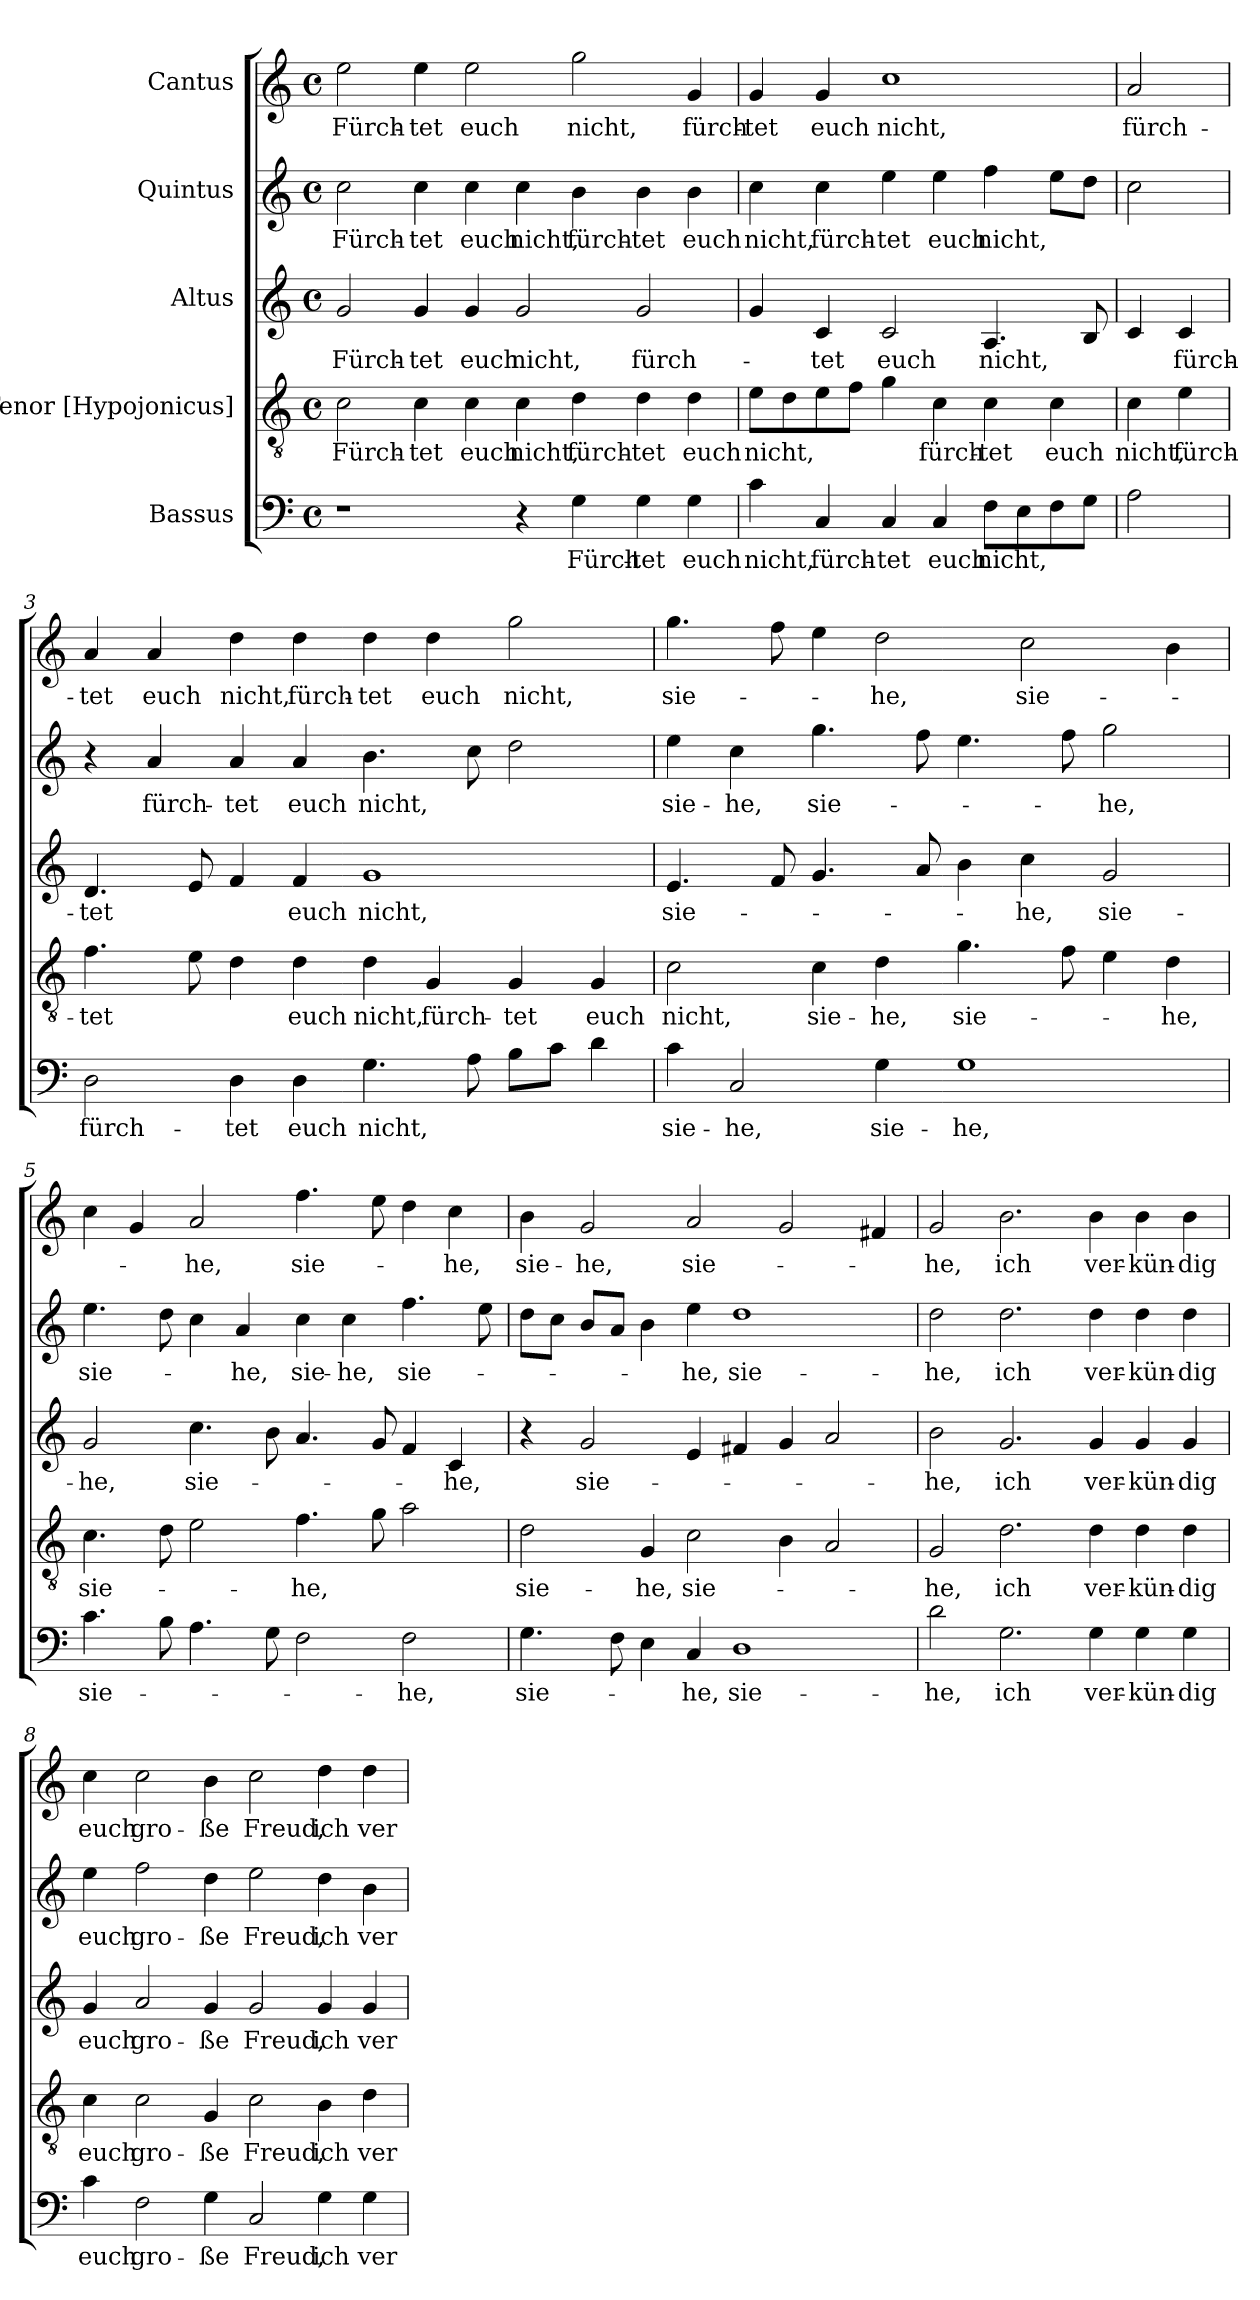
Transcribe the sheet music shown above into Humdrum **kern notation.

**kern	**text	**kern	**text	**kern	**text	**kern	**text	**kern	**text
*part5	*part5	*part4	*part4	*part3	*part3	*part2	*part2	*part1	*part1
*staff5	*staff5	*staff4	*staff4	*staff3	*staff3	*staff2	*staff2	*staff1	*staff1
*I"Bassus	*	*I"Tenor [Hypojonicus]	*	*I"Altus	*	*I"Quintus	*	*I"Cantus	*
*clefF4	*	*clefGv2	*	*clefG2	*	*clefG2	*	*clefG2	*
*k[]	*	*k[]	*	*k[]	*	*k[]	*	*k[]	*
*M4/2	*	*M4/2	*	*M4/2	*	*M4/2	*	*M4/2	*
*met(c)	*	*met(c)	*	*met(c)	*	*met(c)	*	*met(c)	*
=1	=1	=1	=1	=1	=1	=1	=1	=1	=1
!	!	!	!LO:LY:b	!	!LO:LY:b	!	!LO:LY:b	!	!LO:LY:b
1r	.	2c\	Fürch-	2g/	Fürch-	2cc\	Fürch-	2ee\	Fürch-
!	!	!	!LO:LY:b	!	!LO:LY:b	!	!LO:LY:b	!	!LO:LY:b
.	.	4c\	-tet	4g/	-tet	4cc\	-tet	4ee\	-tet
!	!	!	!LO:LY:b	!	!LO:LY:b	!	!LO:LY:b	!	!LO:LY:b
.	.	4c\	euch	4g/	euch	4cc\	euch	2ee\	euch
!	!	!	!LO:LY:b	!	!LO:LY:b	!	!LO:LY:b	!	!
4r	.	4c\	nicht,	2g/	nicht,	4cc\	nicht,	.	.
!	!LO:LY:b	!	!LO:LY:b	!	!	!	!LO:LY:b	!	!LO:LY:b
4G\	Fürch-	4d\	fürch-	.	.	4b\	fürch-	2gg\	nicht,
!	!LO:LY:b	!	!LO:LY:b	!	!LO:LY:b	!	!LO:LY:b	!	!
4G\	-tet	4d\	-tet	2g/	fürch-	4b\	-tet	.	.
!	!LO:LY:b	!	!LO:LY:b	!	!	!	!LO:LY:b	!	!LO:LY:b
4G\	euch	4d\	euch	.	.	4b\	euch	4g/	fürch-
=2	=2	=2	=2	=2	=2	=2	=2	=2	=2
!	!LO:LY:b	!	!LO:LY:b	!	!	!	!LO:LY:b	!	!LO:LY:b
4c\	nicht,	8e\L	nicht,	4g/	.	4cc\	nicht,	4g/	-tet
.	.	8d\	.	.	.	.	.	.	.
!	!LO:LY:b	!	!	!	!LO:LY:b	!	!LO:LY:b	!	!LO:LY:b
4C/	fürch-	8e\	.	4c/	-tet	4cc\	fürch-	4g/	euch
.	.	8f\J	.	.	.	.	.	.	.
!	!LO:LY:b	!	!	!	!LO:LY:b	!	!LO:LY:b	!	!LO:LY:b
4C/	-tet	4g\	.	2c/	euch	4ee\	-tet	1cc	nicht,
!	!LO:LY:b	!	!LO:LY:b	!	!	!	!LO:LY:b	!	!
4C/	euch	4c\	fürch-	.	.	4ee\	euch	.	.
!	!LO:LY:b	!	!LO:LY:b	!	!LO:LY:b	!	!LO:LY:b	!	!
8F\L	nicht,	4c\	-tet	4.A/	nicht,	4ff\	nicht,	.	.
8E\	.	.	.	.	.	.	.	.	.
!	!	!	!LO:LY:b	!	!	!	!	!	!
8F\	.	4c\	euch	.	.	8ee\L	.	.	.
8G\J	.	.	.	8B/	.	8dd\J	.	.	.
!!LO:LB:g=z
=2X1	=2X1	=2X1	=2X1	=2X1	=2X1	=2X1	=2X1	=2X1	=2X1
!	!	!	!LO:LY:b	!	!	!	!	!	!LO:LY:b
2A\	.	4c\	nicht,	4c/	.	2cc\	.	2a/	fürch-
!	!	!	!LO:LY:b	!	!LO:LY:b	!	!	!	!
.	.	4e\	fürch-	4c/	fürch-	.	.	.	.
=3	=3	=3	=3	=3	=3	=3	=3	=3	=3
!	!LO:LY:b	!	!LO:LY:b	!	!LO:LY:b	!	!	!	!LO:LY:b
2D\	fürch-	4.f\	-tet	4.d/	-tet	4r	.	4a/	-tet
!	!	!	!	!	!	!	!LO:LY:b	!	!LO:LY:b
.	.	.	.	.	.	4a/	fürch-	4a/	euch
.	.	8e\	.	8e/	.	.	.	.	.
!	!LO:LY:b	!	!	!	!	!	!LO:LY:b	!	!LO:LY:b
4D\	-tet	4d\	.	4f/	.	4a/	-tet	4dd\	nicht,
!	!LO:LY:b	!	!LO:LY:b	!	!LO:LY:b	!	!LO:LY:b	!	!LO:LY:b
4D\	euch	4d\	euch	4f/	euch	4a/	euch	4dd\	fürch-
!	!LO:LY:b	!	!LO:LY:b	!	!LO:LY:b	!	!LO:LY:b	!	!LO:LY:b
4.G\	nicht,	4d\	nicht,	1g	nicht,	4.b\	nicht,	4dd\	-tet
!	!	!	!LO:LY:b	!	!	!	!	!	!LO:LY:b
.	.	4G/	fürch-	.	.	.	.	4dd\	euch
8A\	.	.	.	.	.	8cc\	.	.	.
!	!	!	!LO:LY:b	!	!	!	!	!	!LO:LY:b
8B\L	.	4G/	-tet	.	.	2dd\	.	2gg\	nicht,
8c\J	.	.	.	.	.	.	.	.	.
!	!	!	!LO:LY:b	!	!	!	!	!	!
4d\	.	4G/	euch	.	.	.	.	.	.
=4	=4	=4	=4	=4	=4	=4	=4	=4	=4
!	!LO:LY:b	!	!LO:LY:b	!	!LO:LY:b	!	!LO:LY:b	!	!LO:LY:b
4c\	sie-	2c\	nicht,	4.e/	sie-	4ee\	sie-	4.gg\	sie-
!	!LO:LY:b	!	!	!	!	!	!LO:LY:b	!	!
2C/	-he,	.	.	.	.	4cc\	-he,	.	.
.	.	.	.	8f/	.	.	.	8ff\	.
!	!	!	!LO:LY:b	!	!	!	!LO:LY:b	!	!
.	.	4c\	sie-	4.g/	.	4.gg\	sie-	4ee\	.
!	!LO:LY:b	!	!LO:LY:b	!	!	!	!	!	!LO:LY:b
4G\	sie-	4d\	-he,	.	.	.	.	2dd\	-he,
.	.	.	.	8a/	.	8ff\	.	.	.
!	!LO:LY:b	!	!LO:LY:b	!	!	!	!	!	!
1G	-he,	4.g\	sie-	4b\	.	4.ee\	.	.	.
!	!	!	!	!	!LO:LY:b	!	!	!	!LO:LY:b
.	.	.	.	4cc\	-he,	.	.	2cc\	sie-
.	.	8f\	.	.	.	8ff\	.	.	.
!	!	!	!	!	!LO:LY:b	!	!LO:LY:b	!	!
.	.	4e\	.	2g/	sie-	2gg\	-he,	.	.
!	!	!	!LO:LY:b	!	!	!	!	!	!
.	.	4d\	-he,	.	.	.	.	4b\	.
!!LO:PB:g=z
=5	=5	=5	=5	=5	=5	=5	=5	=5	=5
!	!LO:LY:b	!	!LO:LY:b	!	!LO:LY:b	!	!LO:LY:b	!	!
4.c\	sie-	4.c\	sie-	2g/	-he,	4.ee\	sie-	4cc\	.
.	.	.	.	.	.	.	.	4g/	.
8B\	.	8d\	.	.	.	8dd\	.	.	.
!	!	!	!	!	!LO:LY:b	!	!	!	!LO:LY:b
4.A\	.	2e\	.	4.cc\	sie-	4cc\	.	2a/	-he,
!	!	!	!	!	!	!	!LO:LY:b	!	!
.	.	.	.	.	.	4a/	-he,	.	.
8G\	.	.	.	8b\	.	.	.	.	.
!	!	!	!LO:LY:b	!	!	!	!LO:LY:b	!	!LO:LY:b
2F\	.	4.f\	-he,	4.a/	.	4cc\	sie-	4.ff\	sie-
!	!	!	!	!	!	!	!LO:LY:b	!	!
.	.	.	.	.	.	4cc\	-he,	.	.
.	.	8g\	.	8g/	.	.	.	8ee\	.
!	!LO:LY:b	!	!	!	!	!	!LO:LY:b	!	!
2F\	-he,	2a\	.	4f/	.	4.ff\	sie-	4dd\	.
!	!	!	!	!	!LO:LY:b	!	!	!	!LO:LY:b
.	.	.	.	4c/	-he,	.	.	4cc\	-he,
.	.	.	.	.	.	8ee\	.	.	.
=6	=6	=6	=6	=6	=6	=6	=6	=6	=6
!	!LO:LY:b	!	!LO:LY:b	!	!	!	!	!	!LO:LY:b
4.G\	sie-	2d\	sie-	4r	.	8dd\L	.	4b\	sie-
.	.	.	.	.	.	8cc\J	.	.	.
!	!	!	!	!	!LO:LY:b	!	!	!	!LO:LY:b
.	.	.	.	2g/	sie-	8b/L	.	2g/	-he,
8F\	.	.	.	.	.	8a/J	.	.	.
!	!	!	!LO:LY:b	!	!	!	!	!	!
4E\	.	4G/	-he,	.	.	4b\	.	.	.
!	!LO:LY:b	!	!LO:LY:b	!	!	!	!LO:LY:b	!	!LO:LY:b
4C/	he,	2c\	sie-	4e/	.	4ee\	-he,	2a/	sie-
!	!LO:LY:b	!	!	!	!	!	!LO:LY:b	!	!
1D	sie-	.	.	4f#X/	.	1dd	sie-	.	.
.	.	4B\	.	4g/	.	.	.	2g/	.
.	.	2A/	.	2a/	.	.	.	.	.
.	.	.	.	.	.	.	.	4f#X/	.
=7	=7	=7	=7	=7	=7	=7	=7	=7	=7
!	!LO:LY:b	!	!LO:LY:b	!	!LO:LY:b	!	!LO:LY:b	!	!LO:LY:b
2d\	-he,	2G/	-he,	2b\	-he,	2dd\	-he,	2g/	-he,
!	!LO:LY:b	!	!LO:LY:b	!	!LO:LY:b	!	!LO:LY:b	!	!LO:LY:b
2.G\	ich	2.d\	ich	2.g/	ich	2.dd\	ich	2.b\	ich
!	!LO:LY:b	!	!LO:LY:b	!	!LO:LY:b	!	!LO:LY:b	!	!LO:LY:b
4G\	ver-	4d\	ver-	4g/	ver-	4dd\	ver-	4b\	ver-
!	!LO:LY:b	!	!LO:LY:b	!	!LO:LY:b	!	!LO:LY:b	!	!LO:LY:b
4G\	-kün-	4d\	-kün-	4g/	-kün-	4dd\	-kün-	4b\	-kün-
!	!LO:LY:b	!	!LO:LY:b	!	!LO:LY:b	!	!LO:LY:b	!	!LO:LY:b
4G\	-dig	4d\	-dig	4g/	-dig	4dd\	-dig	4b\	-dig
!!LO:LB:g=z
=8	=8	=8	=8	=8	=8	=8	=8	=8	=8
!	!LO:LY:b	!	!LO:LY:b	!	!LO:LY:b	!	!LO:LY:b	!	!LO:LY:b
4c\	euch	4c\	euch	4g/	euch	4ee\	euch	4cc\	euch
!	!LO:LY:b	!	!LO:LY:b	!	!LO:LY:b	!	!LO:LY:b	!	!LO:LY:b
2F\	gro-	2c\	gro-	2a/	gro-	2ff\	gro-	2cc\	gro-
!	!LO:LY:b	!	!LO:LY:b	!	!LO:LY:b	!	!LO:LY:b	!	!LO:LY:b
4G\	-ße	4G/	-ße	4g/	-ße	4dd\	-ße	4b\	-ße
!	!LO:LY:b	!	!LO:LY:b	!	!LO:LY:b	!	!LO:LY:b	!	!LO:LY:b
2C/	Freud,	2c\	Freud,	2g/	Freud,	2ee\	Freud,	2cc\	Freud,
!	!LO:LY:b	!	!LO:LY:b	!	!LO:LY:b	!	!LO:LY:b	!	!LO:LY:b
4G\	ich	4B\	ich	4g/	ich	4dd\	ich	4dd\	ich
!	!LO:LY:b	!	!LO:LY:b	!	!LO:LY:b	!	!LO:LY:b	!	!LO:LY:b
4G\	ver-	4d\	ver-	4g/	ver-	4b\	ver-	4dd\	ver-
=	=	=	=	=	=	=	=	=	=
*-	*-	*-	*-	*-	*-	*-	*-	*-	*-
